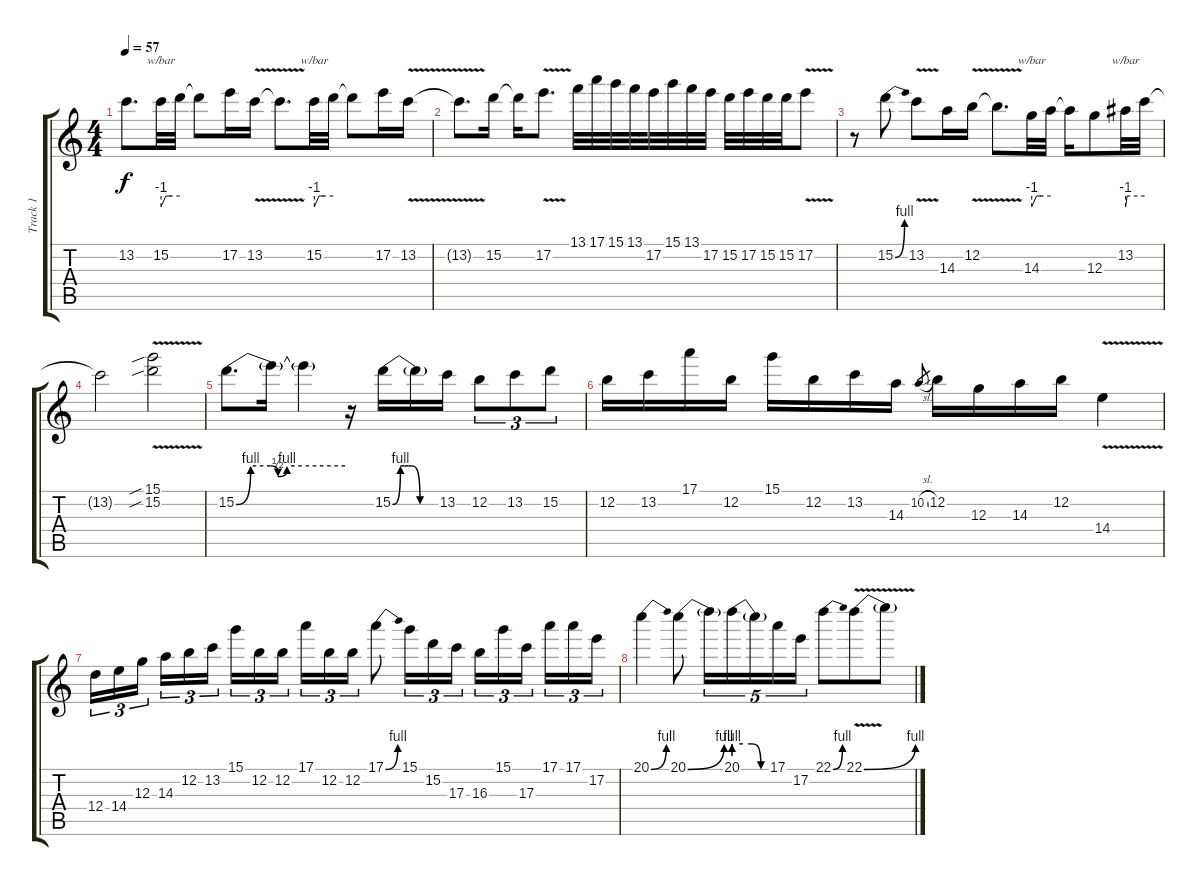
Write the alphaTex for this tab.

\track ("Track 1" "Track 1") {instrument overdrivenguitar}
\staff {score tabs}
\tuning (E4 B3 G3 D3 A2 E2) {hide}
\ts (4 4)
\tempo 57
\clef g2
\ks c
13.2.8{d dy f} 15.2.32{tbe (custom default 0 -4 15 0 30 0 60 0) beam merge} 15.2{t}.32{beam split} 15.2{t}.8 17.2.16 13.2{v}.16 13.2{t}.8{d} 15.2.32{tbe (custom default 0 -4 15 0 30 0 60 0) beam merge} 15.2{t}.32{beam split} 15.2{t}.8 17.2.16{beam merge} 13.2{v}.16 |
13.2{t}.8{d} 15.2.16 15.2{t}.16 17.2{v}.8{d} 13.1.32 17.1.32 15.1.32 13.1.32{beam splitsecondary} 17.2.32 15.1.32 13.1.32 17.2.32 15.2.32 17.2.32 15.2.32 15.2.32 17.2{v}.8 |
r.8 15.2{be (bend 0 0 60 4)}.8 13.2{v}.8 14.3.16 12.2{v}.16 12.2{t}.8{d} 14.3.32{tbe (custom default 0 -4 15 0 30 0 60 0)} 14.3{t}.32 14.3{t}.16 12.3.8 13.2.32{tbe (custom default 0 -4 5 0 15 0 60 0)} 13.2{t}.32 |
13.2{t}.2 (15.1{v sib} 15.2{v sib}).2 |
15.2{be (custom 0 0 8 4 15 4 19 4 23 2 28 4 60 4)}.8{d} 15.2{t}.16 15.2{t}.4 r.16 15.2{be (custom 0 0 10 4 15 4 20 4 24 4 35 0 60 0)}.16 15.2{t}.16 13.2.16 12.2.8{tu (3 2)} 13.2.8{tu (3 2)} 15.2.8{tu (3 2)} |
12.2.16 13.2.16 17.1.16 12.2.16 15.1.16 12.2.16 13.2.16 14.3.16 10.2{sl}.8{gr} 12.2.16 12.3.16 14.3.16 12.2.16 14.4{v}.4 |
12.4.16{tu (3 2)} 14.4.16{tu (3 2)} 12.3.16{tu (3 2)} 14.3.16{tu (3 2)} 12.2.16{tu (3 2)} 13.2.16{tu (3 2)} 15.1.16{tu (3 2)} 12.2.16{tu (3 2)} 12.2.16{tu (3 2)} 17.1.16{tu (3 2)} 12.2.16{tu (3 2)} 12.2.16{tu (3 2)} 17.1{be (bend 0 0 60 4)}.8 15.1.16{tu (3 2)} 15.2.16{tu (3 2)} 17.3.16{tu (3 2)} 16.3.16{tu (3 2)} 15.1.16{tu (3 2)} 17.3.16{tu (3 2)} 17.1.16{tu (3 2)} 17.1.16{tu (3 2)} 17.2.16{tu (3 2)} |
20.1{be (bend 0 0 60 4)}.4 20.1{be (bend 0 0 60 4)}.8{beam split} 20.1{t}.16{tu (5 4)} 20.1{be (custom 0 4 15 4 30 4 45 0 60 0)}.16{tu (5 4)} 20.1{t}.16{tu (5 4) beam merge} 17.1.16{tu (5 4)} 17.2.16{tu (5 4) beam split} 22.1{be (bend 0 0 60 4)}.8{beam merge} 22.1{be (bend 0 0 60 4) v}.8 22.1{t}.8
